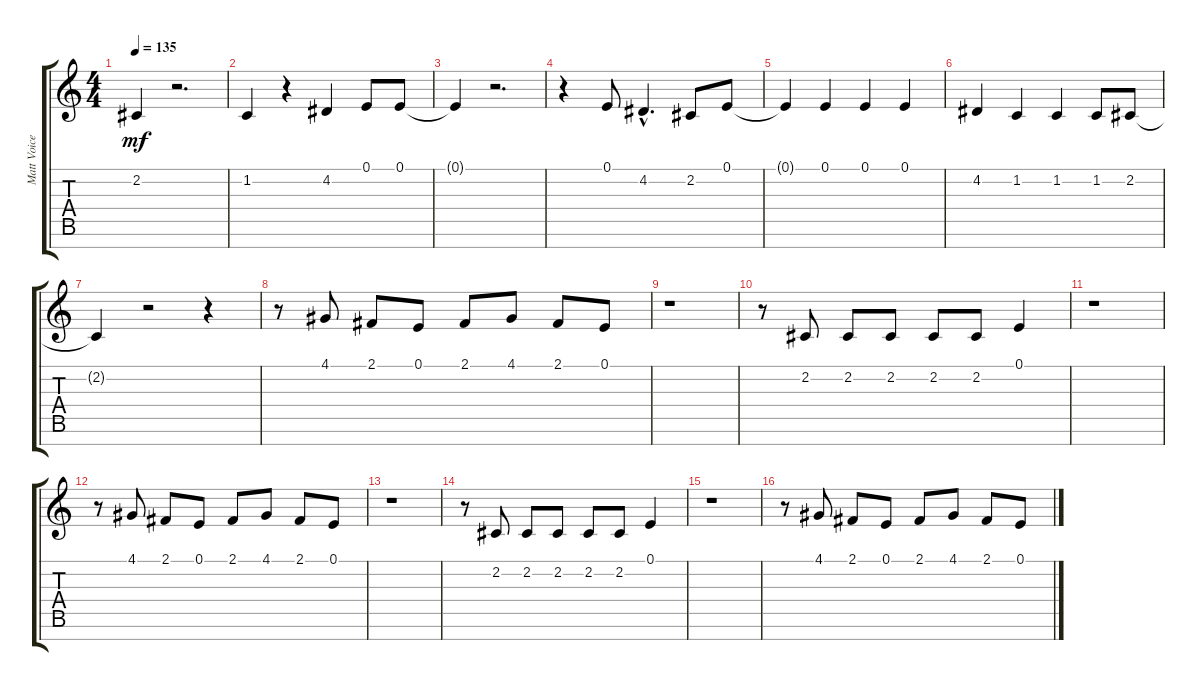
\track ("Matt Voice" "Matt Voice") {instrument oboe}
\staff {score tabs}
\tuning (E4 B3 G3 D3 A2 E2 B1) {hide}
\ts (4 4)
\tempo 135
\clef g2
\ks c
2.2{t}.4{dy mf} r.2{d} |
1.2.4 r.4 4.2.4 0.1.8 0.1.8 |
0.1{t}.4 r.2{d} |
r.4 0.1.8 4.2{hac}.4{d} 2.2.8 0.1.8 |
0.1{t}.4 0.1.4 0.1.4 0.1.4 |
4.2.4 1.2.4 1.2.4 1.2.8 2.2.8 |
2.2{t}.4 r.2 r.4 |
r.8 4.1.8 2.1.8 0.1.8 2.1.8 4.1.8 2.1.8 0.1.8 |
r.1 |
r.8 2.2.8 2.2.8 2.2.8 2.2.8 2.2.8 0.1.4 |
r.1 |
r.8 4.1.8 2.1.8 0.1.8 2.1.8 4.1.8 2.1.8 0.1.8 |
r.1 |
r.8 2.2.8 2.2.8 2.2.8 2.2.8 2.2.8 0.1.4 |
r.1 |
r.8 4.1.8 2.1.8 0.1.8 2.1.8 4.1.8 2.1.8 0.1.8
